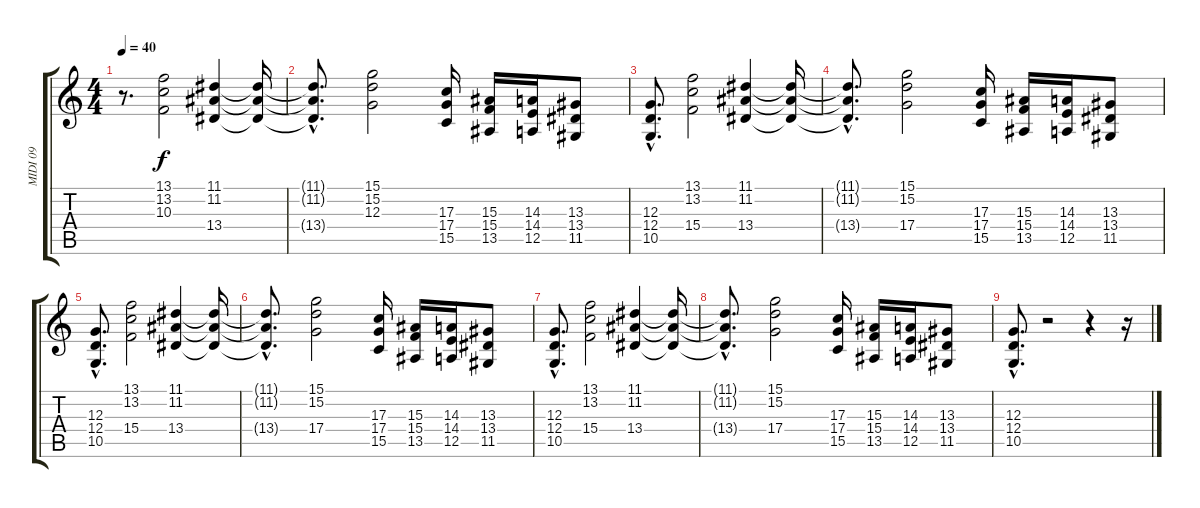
\track ("MIDI 09" "MIDI 09") {instrument stringensemble1}
\staff {score tabs}
\tuning (E4 B3 G3 D3 A2 E2) {hide}
\ts (4 4)
\tempo 40
\clef g2
\ks c
r.8{d dy f instrument stringensemble1} (13.1 13.2 10.3).2 (11.1 11.2 13.4).4 (11.1{t} 11.2{t} 13.4{t}).16 |
(11.1{hac t} 11.2{hac t} 13.4{hac t}).8{d} (15.1 15.2 12.3).2 (17.3 17.4 15.5).16 (15.3 15.4 13.5).16 (14.3 14.4 12.5).16 (13.3 13.4 11.5).8 |
(12.3{hac} 12.4{hac} 10.5{hac}).8{d} (13.1 13.2 15.4).2 (11.1 11.2 13.4).4 (11.1{t} 11.2{t} 13.4{t}).16 |
(11.1{hac t} 11.2{hac t} 13.4{hac t}).8{d} (15.1 15.2 17.4).2 (17.3 17.4 15.5).16 (15.3 15.4 13.5).16 (14.3 14.4 12.5).16 (13.3 13.4 11.5).8 |
(12.3{hac} 12.4{hac} 10.5{hac}).8{d} (13.1 13.2 15.4).2 (11.1 11.2 13.4).4 (11.1{t} 11.2{t} 13.4{t}).16 |
(11.1{hac t} 11.2{hac t} 13.4{hac t}).8{d} (15.1 15.2 17.4).2 (17.3 17.4 15.5).16 (15.3 15.4 13.5).16 (14.3 14.4 12.5).16 (13.3 13.4 11.5).8 |
(12.3{hac} 12.4{hac} 10.5{hac}).8{d} (13.1 13.2 15.4).2 (11.1 11.2 13.4).4 (11.1{t} 11.2{t} 13.4{t}).16 |
(11.1{hac t} 11.2{hac t} 13.4{hac t}).8{d} (15.1 15.2 17.4).2 (17.3 17.4 15.5).16 (15.3 15.4 13.5).16 (14.3 14.4 12.5).16 (13.3 13.4 11.5).8 |
(12.3{hac} 12.4{hac} 10.5{hac}).8{d} r.2 r.4 r.16
